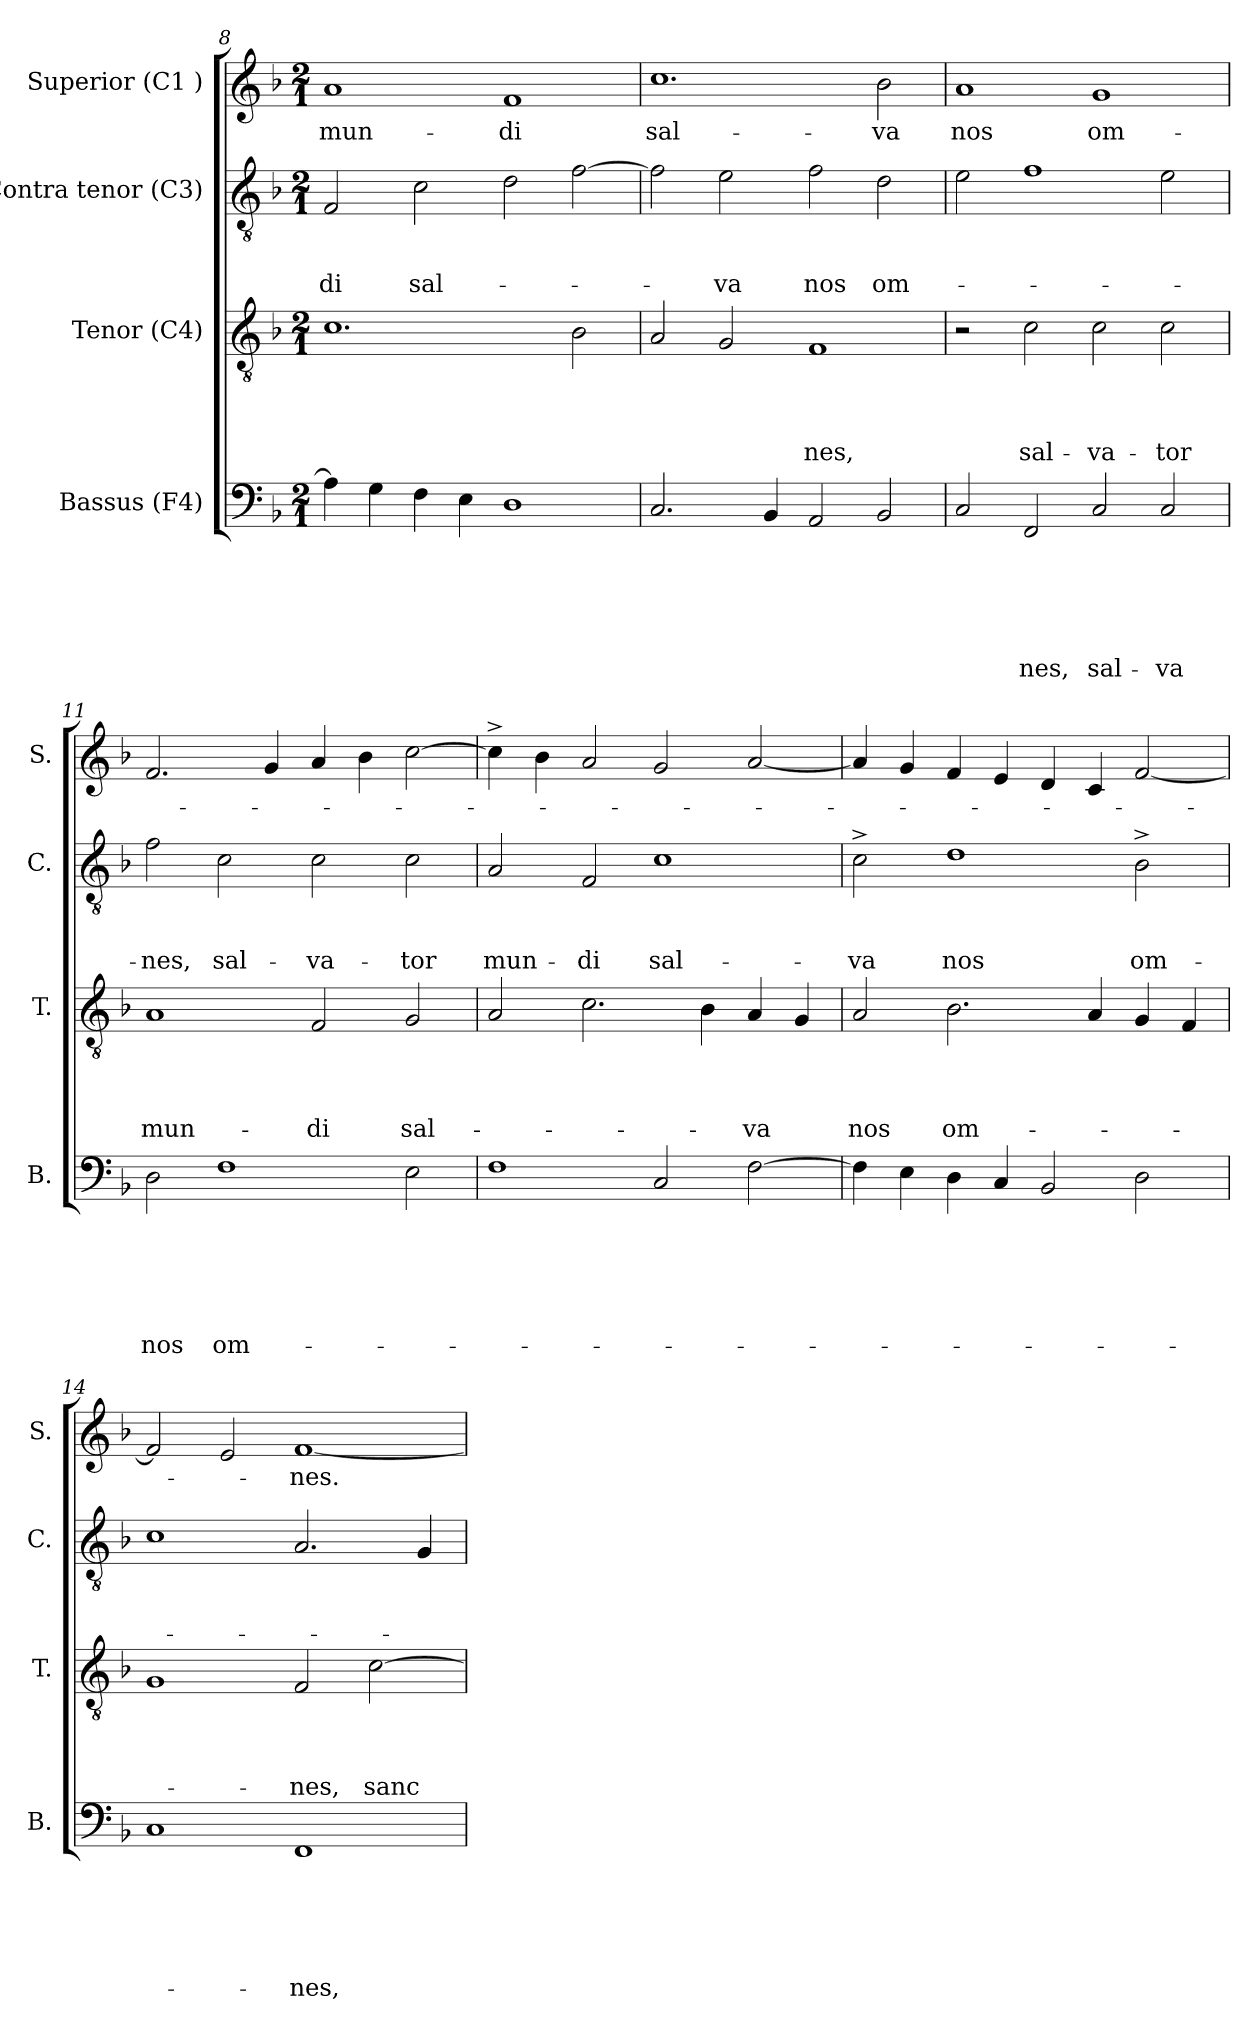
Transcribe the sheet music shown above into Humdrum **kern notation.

**kern	**text	**text	**text	**text	**text	**text	**kern	**text	**text	**text	**text	**kern	**text	**text	**text	**kern	**text
*part4	*part4	*part4	*part4	*part4	*part4	*part4	*part3	*part3	*part3	*part3	*part3	*part2	*part2	*part2	*part2	*part1	*part1
*staff4	*staff4	*staff4	*staff4	*staff4	*staff4	*staff4	*staff3	*staff3	*staff3	*staff3	*staff3	*staff2	*staff2	*staff2	*staff2	*staff1	*staff1
*I"Bassus (F4)	*	*	*	*	*	*	*I"Tenor (C4)	*	*	*	*	*I"Contra tenor (C3)	*	*	*	*I"Superior (C1 )	*
*I'B.	*	*	*	*	*	*	*I'T.	*	*	*	*	*I'C.	*	*	*	*I'S.	*
*clefF4	*	*	*	*	*	*	*clefGv2	*	*	*	*	*clefGv2	*	*	*	*clefG2	*
*k[b-]	*	*	*	*	*	*	*k[b-]	*	*	*	*	*k[b-]	*	*	*	*k[b-]	*
*F:	*	*	*	*	*	*	*F:	*	*	*	*	*F:	*	*	*	*F:	*
*M2/1	*	*	*	*	*	*	*M2/1	*	*	*	*	*M2/1	*	*	*	*M2/1	*
=8	=8	=8	=8	=8	=8	=8	=8	=8	=8	=8	=8	=8	=8	=8	=8	=8	=8
!	!	!	!	!	!	!	!	!	!	!	!	!	!	!	!LO:LY:b	!	!LO:LY:b
4A\]	.	.	.	.	.	.	1.c	.	.	.	.	2F/	.	.	-di	1a	mun-
4G\	.	.	.	.	.	.	.	.	.	.	.	.	.	.	.	.	.
!	!	!	!	!	!	!	!	!	!	!	!	!	!	!	!LO:LY:b	!	!
4F\	.	.	.	.	.	.	.	.	.	.	.	2c\	.	.	sal-	.	.
4E\	.	.	.	.	.	.	.	.	.	.	.	.	.	.	.	.	.
!	!	!	!	!	!	!	!	!	!	!	!	!	!	!	!	!	!LO:LY:b
1D	.	.	.	.	.	.	.	.	.	.	.	2d\	.	.	.	1f	-di
.	.	.	.	.	.	.	2B-\	.	.	.	.	[<2f\	.	.	.	.	.
!!LO:LB:g=z
=9	=9	=9	=9	=9	=9	=9	=9	=9	=9	=9	=9	=9	=9	=9	=9	=9	=9
!	!	!	!	!	!	!	!	!	!	!	!	!	!	!	!	!	!LO:LY:b
2.C/	.	.	.	.	.	.	2A/	.	.	.	.	2f\]	.	.	.	1.cc	sal-
!	!	!	!	!	!	!	!	!	!	!	!	!	!	!	!LO:LY:b	!	!
.	.	.	.	.	.	.	2G/	.	.	.	.	2e\	.	.	-va	.	.
4BB-/	.	.	.	.	.	.	.	.	.	.	.	.	.	.	.	.	.
!	!	!	!	!	!	!	!	!	!	!	!LO:LY:b	!	!	!	!LO:LY:b	!	!
2AA/	.	.	.	.	.	.	1F	.	.	.	-nes,	2f\	.	.	nos	.	.
!	!	!	!	!	!	!	!	!	!	!	!	!	!	!	!LO:LY:b	!	!LO:LY:b
2BB-/	.	.	.	.	.	.	.	.	.	.	.	2d\	.	.	om-	2b-\	-va
=10	=10	=10	=10	=10	=10	=10	=10	=10	=10	=10	=10	=10	=10	=10	=10	=10	=10
!	!	!	!	!	!	!	!	!	!	!	!	!	!	!	!	!	!LO:LY:b
2C/	.	.	.	.	.	.	2r	.	.	.	.	2e\	.	.	.	1a	nos
!	!	!	!	!	!	!LO:LY:b	!	!	!	!	!LO:LY:b	!	!	!	!	!	!
2FF/	.	.	.	.	.	-nes,	2c\	.	.	.	sal-	1f	.	.	.	.	.
!	!	!	!	!	!	!LO:LY:b	!	!	!	!	!LO:LY:b	!	!	!	!	!	!LO:LY:b
2C/	.	.	.	.	.	sal-	2c\	.	.	.	-va-	.	.	.	.	1g	om-
!	!	!	!	!	!	!LO:LY:b	!	!	!	!	!LO:LY:b	!	!	!	!	!	!
2C/	.	.	.	.	.	-va	2c\	.	.	.	-tor	2e\	.	.	.	.	.
=11	=11	=11	=11	=11	=11	=11	=11	=11	=11	=11	=11	=11	=11	=11	=11	=11	=11
!	!	!	!	!	!	!LO:LY:b	!	!	!	!	!LO:LY:b	!	!	!	!LO:LY:b	!	!
2D\	.	.	.	.	.	nos	1A	.	.	.	mun-	2f\	.	.	-nes,	2.f/	.
!	!	!	!	!	!	!LO:LY:b	!	!	!	!	!	!	!	!	!LO:LY:b	!	!
1F	.	.	.	.	.	om-	.	.	.	.	.	2c\	.	.	sal-	.	.
.	.	.	.	.	.	.	.	.	.	.	.	.	.	.	.	4g/	.
!	!	!	!	!	!	!	!	!	!	!	!LO:LY:b	!	!	!	!LO:LY:b	!	!
.	.	.	.	.	.	.	2F/	.	.	.	-di	2c\	.	.	-va-	4a/	.
.	.	.	.	.	.	.	.	.	.	.	.	.	.	.	.	4b-\	.
!	!	!	!	!	!	!	!	!	!	!	!LO:LY:b	!	!	!	!LO:LY:b	!	!
2E\	.	.	.	.	.	.	2G/	.	.	.	sal-	2c\	.	.	-tor	[>2cc\	.
=12	=12	=12	=12	=12	=12	=12	=12	=12	=12	=12	=12	=12	=12	=12	=12	=12	=12
!	!	!	!	!	!	!	!	!	!	!	!	!	!	!	!LO:LY:b	!	!
1F	.	.	.	.	.	.	2A/	.	.	.	.	2A/	.	.	mun-	4cc^>\]	.
.	.	.	.	.	.	.	.	.	.	.	.	.	.	.	.	4b-\	.
!	!	!	!	!	!	!	!	!	!	!	!	!	!	!	!LO:LY:b	!	!
.	.	.	.	.	.	.	2.c\	.	.	.	.	2F/	.	.	-di	2a/	.
!	!	!	!	!	!	!	!	!	!	!	!	!	!	!	!LO:LY:b	!	!
2C/	.	.	.	.	.	.	.	.	.	.	.	1c	.	.	sal-	2g/	.
.	.	.	.	.	.	.	4B-\	.	.	.	.	.	.	.	.	.	.
!	!	!	!	!	!	!	!	!	!	!	!LO:LY:b	!	!	!	!	!	!
[>2F\	.	.	.	.	.	.	4A/	.	.	.	-va	.	.	.	.	[>2a/	.
.	.	.	.	.	.	.	4G/	.	.	.	.	.	.	.	.	.	.
!!LO:PB:g=z
=13	=13	=13	=13	=13	=13	=13	=13	=13	=13	=13	=13	=13	=13	=13	=13	=13	=13
!	!	!	!	!	!	!	!	!	!	!	!LO:LY:b	!	!	!	!LO:LY:b	!	!
4F\]	.	.	.	.	.	.	2A/	.	.	.	nos	2c^>\	.	.	-va	4a/]	.
4E\	.	.	.	.	.	.	.	.	.	.	.	.	.	.	.	4g/	.
!	!	!	!	!	!	!	!	!	!	!	!LO:LY:b	!	!	!	!LO:LY:b	!	!
4D\	.	.	.	.	.	.	2.B-\	.	.	.	om-	1d	.	.	nos	4f/	.
4C/	.	.	.	.	.	.	.	.	.	.	.	.	.	.	.	4e/	.
2BB-/	.	.	.	.	.	.	.	.	.	.	.	.	.	.	.	4d/	.
.	.	.	.	.	.	.	4A/	.	.	.	.	.	.	.	.	4c/	.
!	!	!	!	!	!	!	!	!	!	!	!	!	!	!	!LO:LY:b	!	!
2D\	.	.	.	.	.	.	4G/	.	.	.	.	2B-^>\	.	.	om-	[<2f/	.
.	.	.	.	.	.	.	4F/	.	.	.	.	.	.	.	.	.	.
=14	=14	=14	=14	=14	=14	=14	=14	=14	=14	=14	=14	=14	=14	=14	=14	=14	=14
1C	.	.	.	.	.	.	1G	.	.	.	.	1c	.	.	.	2f/]	.
.	.	.	.	.	.	.	.	.	.	.	.	.	.	.	.	2e/	.
!	!	!	!	!	!	!LO:LY:b	!	!	!	!	!LO:LY:b	!	!	!	!	!	!LO:LY:b
1FF	.	.	.	.	.	-nes,	2F/	.	.	.	-nes,	2.A/	.	.	.	[<1f	-nes.
!	!	!	!	!	!	!	!	!	!	!	!LO:LY:b	!	!	!	!	!	!
.	.	.	.	.	.	.	[>2c\	.	.	.	sanc-	.	.	.	.	.	.
.	.	.	.	.	.	.	.	.	.	.	.	4G/	.	.	.	.	.
=	=	=	=	=	=	=	=	=	=	=	=	=	=	=	=	=	=
*-	*-	*-	*-	*-	*-	*-	*-	*-	*-	*-	*-	*-	*-	*-	*-	*-	*-
